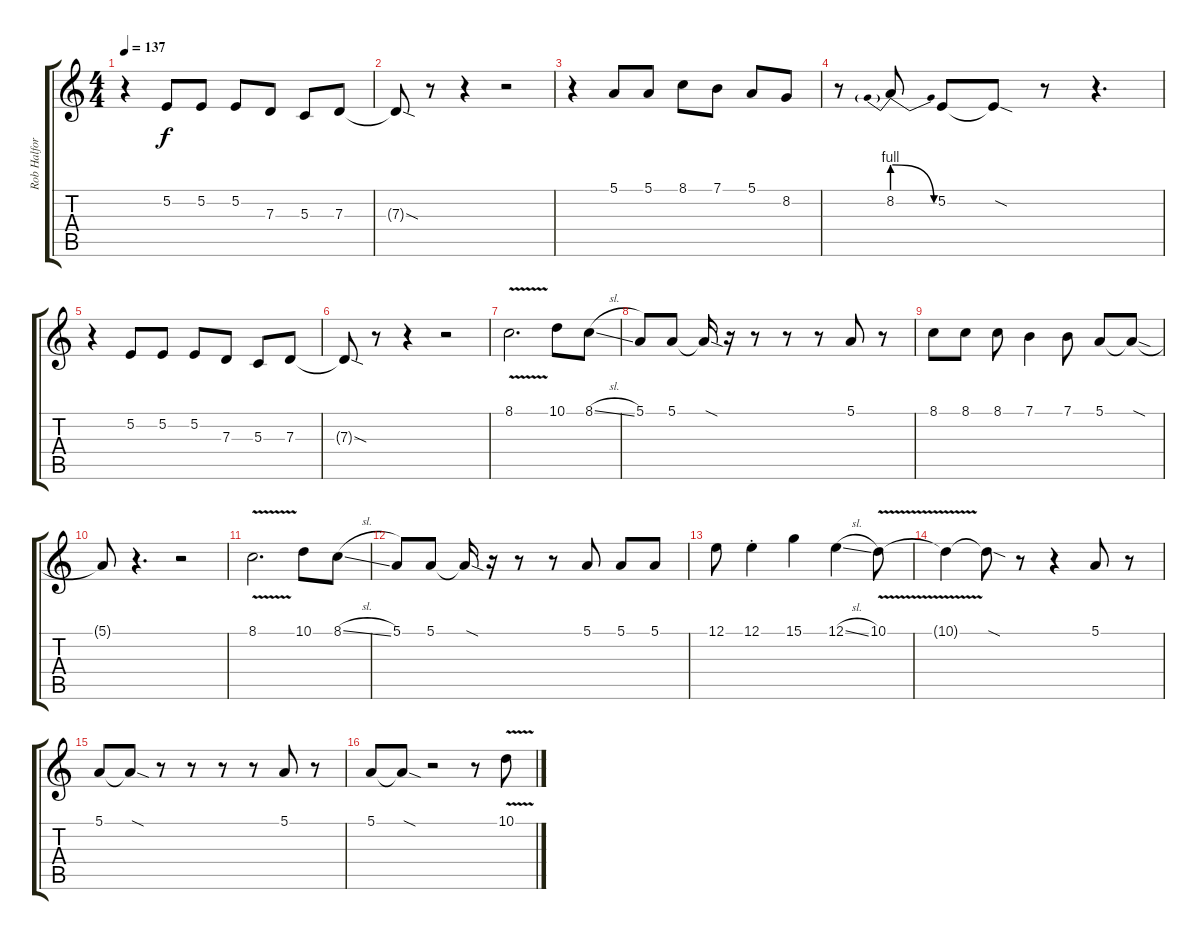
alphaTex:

\track ("Rob Halford" "Rob Halfor") {instrument violin}
\staff {score tabs}
\tuning (E4 B3 G3 D3 A2 E2) {hide}
\ts (4 4)
\tempo 137
\clef g2
\ks c
r.4{dy f} 5.2.8 5.2.8 5.2.8 7.3.8 5.3.8 7.3.8 |
7.3{sod t}.8 r.8 r.4 r.2 |
r.4 5.1.8 5.1.8 8.1.8 7.1.8 5.1.8 8.2.8 |
r.8 8.2{be (prebendrelease 0 4 60 0)}.8 5.2.8 5.2{sod t}.8 r.8 r.4{d} |
r.4 5.2.8 5.2.8 5.2.8 7.3.8 5.3.8 7.3.8 |
7.3{sod t}.8 r.8 r.4 r.2 |
8.1{v}.2{d} 10.1.8 8.1{sl}.8 |
5.1.8 5.1.8 5.1{sod t}.16 r.16 r.8 r.8 r.8 5.1.8 r.8 |
8.1.8 8.1.8 8.1.8 7.1.4 7.1.8 5.1.8 5.1{sod t}.8 |
5.1{t}.8 r.4{d} r.2 |
8.1{v}.2{d} 10.1.8 8.1{sl}.8 |
5.1.8 5.1.8 5.1{sod t}.16 r.16 r.8 r.8 5.1.8 5.1.8 5.1.8 |
12.1.8 12.1{st}.4 15.1.4 12.1{sl}.4 10.1{v}.8 |
10.1{t}.4 10.1{sod t}.8 r.8 r.4 5.1.8 r.8 |
5.1.8 5.1{sod t}.8 r.8 r.8 r.8 r.8 5.1.8 r.8 |
5.1.8 5.1{sod t}.8 r.2 r.8 10.1{v}.8
